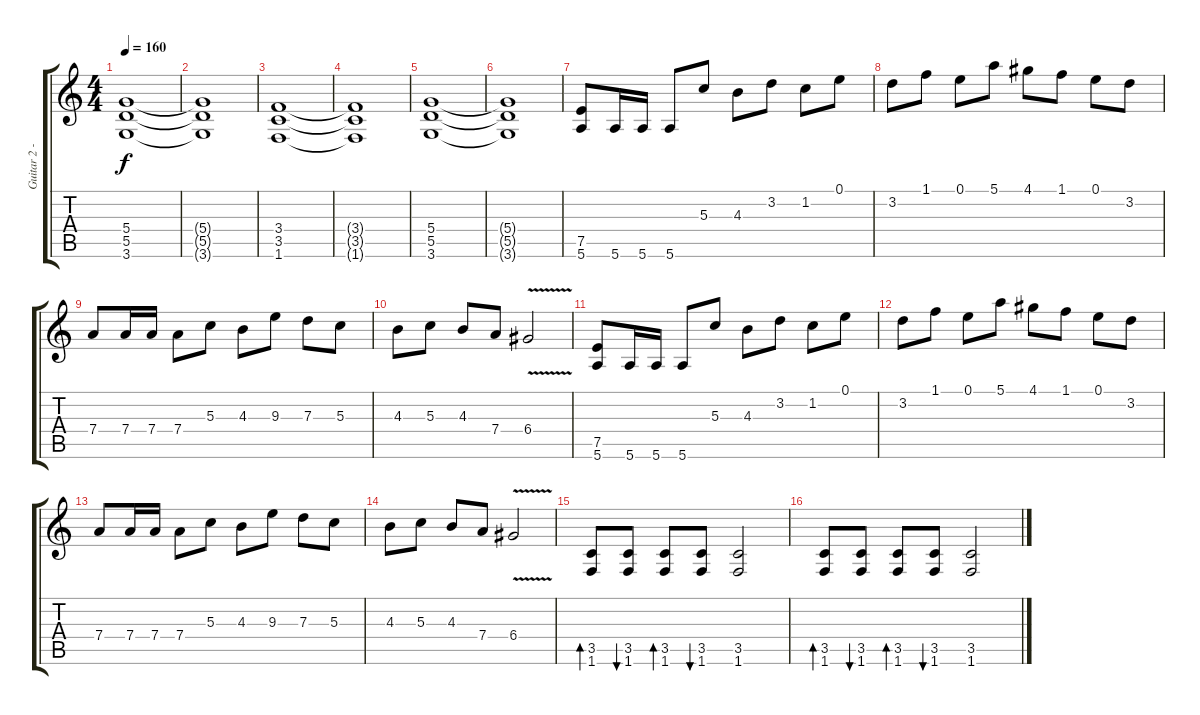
\track ("Guitar 2 - BG" "Guitar 2 -") {instrument overdrivenguitar}
\staff {score tabs}
\tuning (E4 B3 G3 D3 A2 E2) {hide}
\ts (4 4)
\tempo 160
\clef g2
\ks c
(5.4 5.5 3.6).1{dy f} |
(5.4{t} 5.5{t} 3.6{t}).1 |
(3.4 3.5 1.6).1 |
(3.4{t} 3.5{t} 1.6{t}).1 |
(5.4 5.5 3.6).1 |
(5.4{t} 5.5{t} 3.6{t}).1 |
(7.5 5.6).8 5.6.16 5.6.16 5.6.8 5.3.8 4.3.8 3.2.8 1.2.8 0.1.8 |
3.2.8 1.1.8 0.1.8 5.1.8 4.1.8 1.1.8 0.1.8 3.2.8 |
7.4.8 7.4.16 7.4.16 7.4.8 5.3.8 4.3.8 9.3.8 7.3.8 5.3.8 |
4.3.8 5.3.8 4.3.8 7.4.8 6.4{v}.2 |
(7.5 5.6).8 5.6.16 5.6.16 5.6.8 5.3.8 4.3.8 3.2.8 1.2.8 0.1.8 |
3.2.8 1.1.8 0.1.8 5.1.8 4.1.8 1.1.8 0.1.8 3.2.8 |
7.4.8 7.4.16 7.4.16 7.4.8 5.3.8 4.3.8 9.3.8 7.3.8 5.3.8 |
4.3.8 5.3.8 4.3.8 7.4.8 6.4{v}.2 |
(3.5 1.6).8{bd 60} (3.5 1.6).8{bu 60} (3.5 1.6).8{bd 60} (3.5 1.6).8{bu 60} (3.5 1.6).2 |
(3.5 1.6).8{bd 60} (3.5 1.6).8{bu 60} (3.5 1.6).8{bd 60} (3.5 1.6).8{bu 60} (3.5 1.6).2
